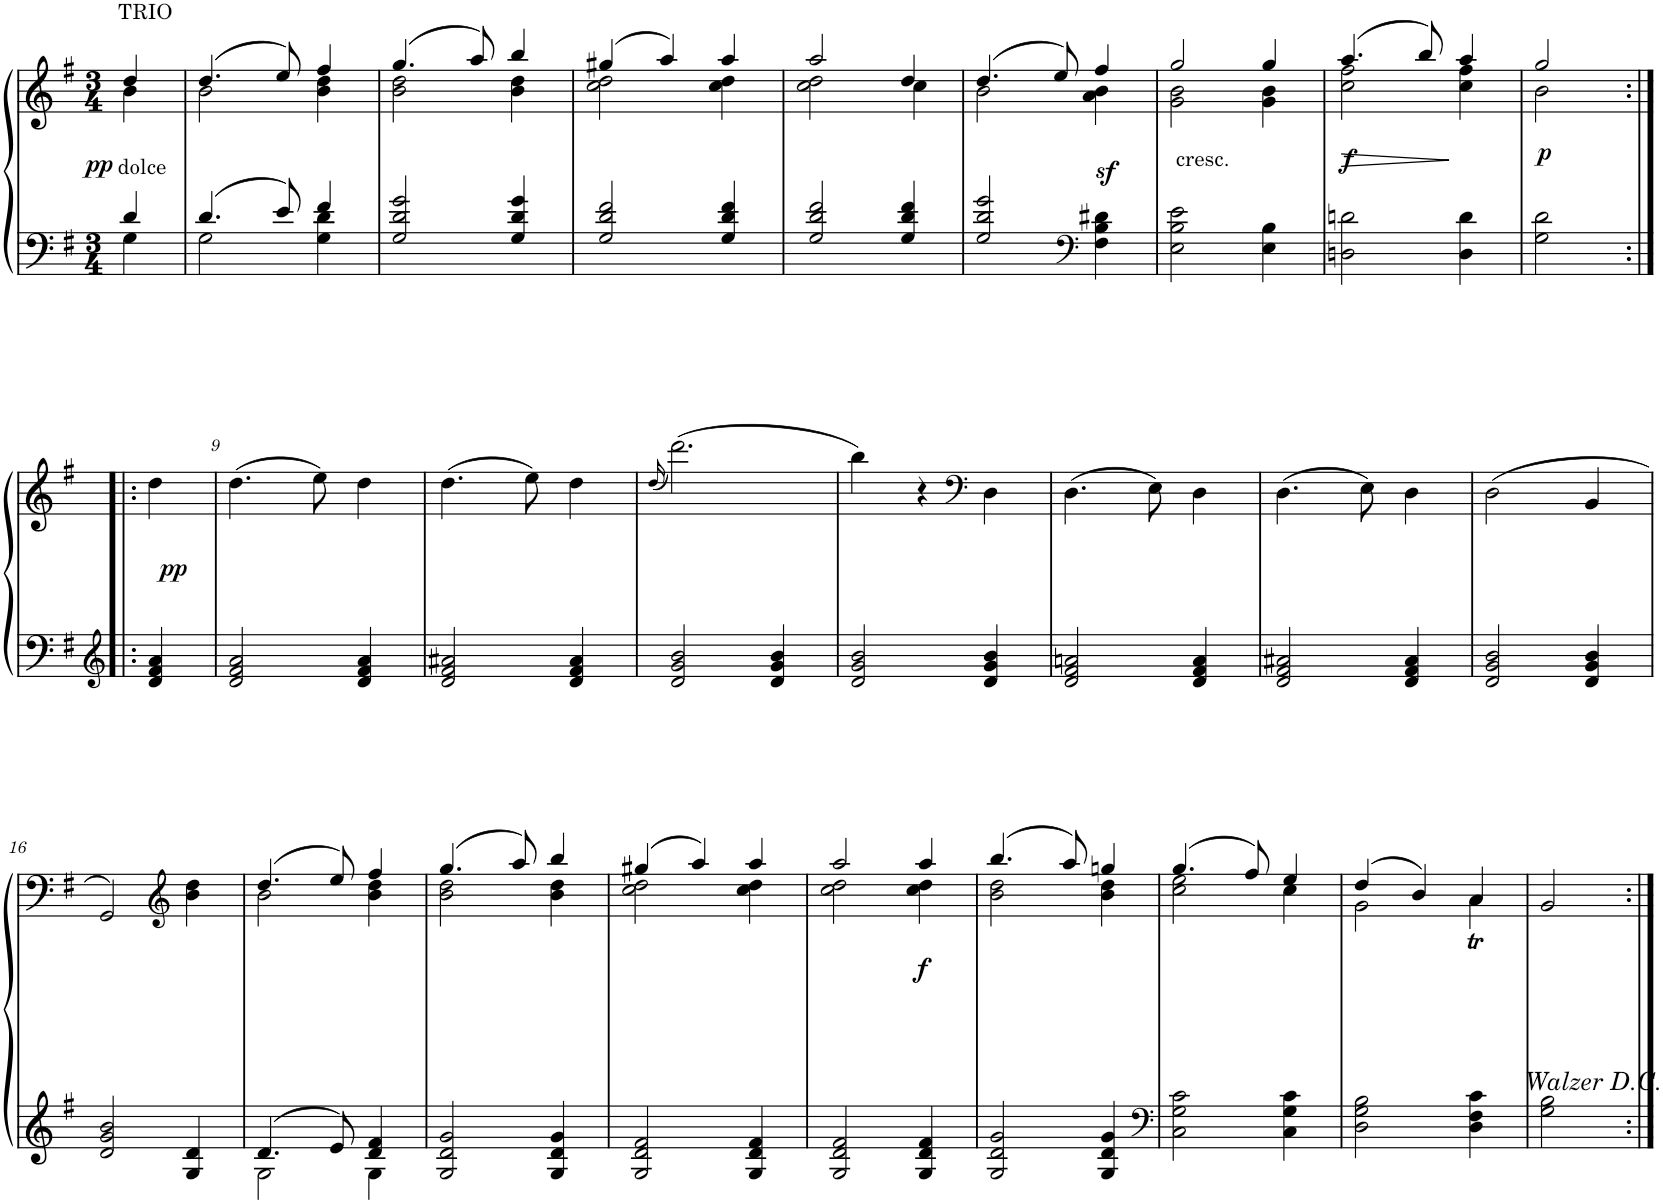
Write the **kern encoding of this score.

**kern	**kern	**dynam
*part1	*part1	*part1
*staff2	*staff1	*staff1/2
*I"Piano	*	*
*I'Pno.	*	*
*clefF4	*clefG2	*
*k[f#]	*k[f#]	*
*M3/4	*M3/4	*
=	=	=
*^	*^	*
!	!	!LO:TX:a:t=TRIO	!	!
!	!	!LO:TX:b:t=dolce	!	!
!	!	!	!	!LO:DY:b
4d/	4G\	4dd/	4b\	pp
=1	=1	=1	=1	=1
4.d/	2G\	(4.dd/	2b\	.
8e/	.	8ee/)	.	.
4f#/	4G\ 4d\	4ff#/	4b\ 4dd\	.
*v	*v	*	*	*
=2	=2	=2	=2
2G/ 2d/ 2g/	(4.gg/	2b\ 2dd\	.
.	8aa/)	.	.
4G/ 4d/ 4g/	4bb/	4b\ 4dd\	.
=3	=3	=3	=3
2G/ 2d/ 2f#/	(4gg#X/	2cc\ 2dd\	.
.	4aa/)	.	.
4G/ 4d/ 4f#/	4aa/	4cc\ 4dd\	.
=4	=4	=4	=4
2G/ 2d/ 2f#/	2aa/	2cc\ 2dd\	.
4G/ 4d/ 4f#/	4dd/	4cc\	.
=5	=5	=5	=5
2G/ 2d/ 2g/	(4.dd/	2b\	.
.	8ee/)	.	.
*clefF4	*	*	*
!	!	!	!LO:DY:b
4F#\ 4B\ 4d#X\	4ff#/	4a\ 4b\	sf
=6	=6	=6	=6
!LO:TX:a:t=cresc.	!	!	!
2E\ 2B\ 2e\	2gg/	2g\ 2b\	.
4E\ 4B\	4gg/	4g\ 4b\	.
=7	=7	=7	=7
!	!	!	!LO:HP:b
!	!	!	!LO:DY:n=1:b
2Dn\ 2dn\	(4.aa/	2cc\ 2ff#\	> f
.	8bb/)	.	.
4D\ 4d\	4aa/	4cc\ 4ff#\	]
=8	=8	=8	=8
!	!	!	!LO:DY:b
2G\ 2d\	2gg/	2b\	p
*	*v	*v	*
!!LO:LB:g=z
=8X1:|!|:	=8X1:|!|:	=8X1:|!|:
*clefG2	*	*
*	*^	*
!	!	!	!LO:DY:b
*	*v	*v	*
4d/ 4f#/ 4a/	4dd\	pp
=9	=9	=9
2d/ 2f#/ 2a/	(4.dd\	.
.	8ee\)	.
4d/ 4f#/ 4a/	4dd\	.
=10	=10	=10
2d/ 2f#/ 2a#X/	(4.dd\	.
.	8ee\)	.
4d/ 4f#/ 4a#/	4dd\	.
=11	=11	=11
.	(16qdd/	.
2d/ 2g/ 2b/	(2.ddd\)	.
4d/ 4g/ 4b/	.	.
=12	=12	=12
2d/ 2g/ 2b/	4bb\)	.
.	4r	.
*	*clefF4	*
4d/ 4g/ 4b/	4D\	.
=13	=13	=13
2d/ 2f#/ 2an/	(4.D\	.
.	8E\)	.
4d/ 4f#/ 4a/	4D\	.
=14	=14	=14
2d/ 2f#/ 2a#X/	(4.D\	.
.	8E\)	.
4d/ 4f#/ 4a#/	4D\	.
=15	=15	=15
2d/ 2g/ 2b/	(2D\	.
4d/ 4g/ 4b/	4BB/	.
!!LO:LB:g=z
=16	=16	=16
2d/ 2g/ 2b/	2GG/)	.
*	*clefG2	*
4G/ 4d/	4b\ 4dd\	.
=17	=17	=17
*^	*^	*
4.d/	2G\	(4.dd/	2b\	.
8e/	.	8ee/)	.	.
4d/ 4f#/	4G\	4ff#/	4b\ 4dd\	.
*v	*v	*	*	*
=18	=18	=18	=18
2G/ 2d/ 2g/	(4.gg/	2b\ 2dd\	.
.	8aa/)	.	.
4G/ 4d/ 4g/	4bb/	4b\ 4dd\	.
=19	=19	=19	=19
2G/ 2d/ 2f#/	(4gg#X/	2cc\ 2dd\	.
.	4aa/)	.	.
4G/ 4d/ 4f#/	4aa/	4cc\ 4dd\	.
=20	=20	=20	=20
2G/ 2d/ 2f#/	2aa/	2cc\ 2dd\	.
!	!	!	!LO:DY:b
4G/ 4d/ 4f#/	4aa/	4cc\ 4dd\	f
=21	=21	=21	=21
2G/ 2d/ 2g/	(4.bb/	2b\ 2dd\	.
.	8aa/)	.	.
4G/ 4d/ 4g/	4ggn/	4b\ 4dd\	.
=22	=22	=22	=22
*clefF4	*	*	*
2C\ 2G\ 2c\	(4.gg/	2cc\ 2ee\	.
.	8ff#/)	.	.
4C\ 4G\ 4c\	4ee/	4cc\	.
=23	=23	=23	=23
2D\ 2G\ 2B\	(4dd/	2g\	.
.	4b/)	.	.
4D\ 4F#\ 4c\	4a/	4aT\	.
=24	=24	=24	=24
!	!LO:TX:b:i:t=Walzer D.C.	!	!
*	*v	*v	*
2G\ 2B\	2g/	.
=:|!	=:|!	=:|!
*-	*-	*-
